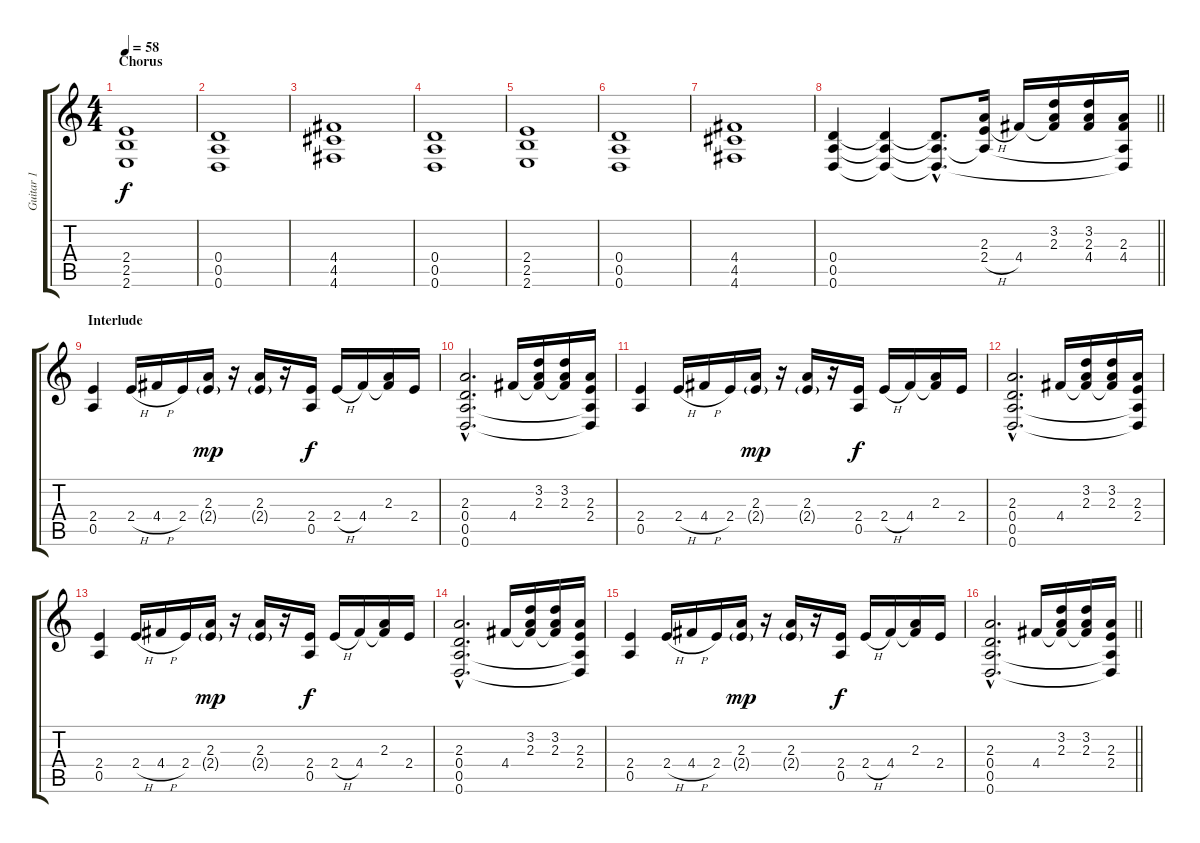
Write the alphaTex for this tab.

\track ("Guitar 1" "Guitar 1") {instrument electricguitarjazz}
\staff {score tabs}
\tuning (E4 B3 G3 D3 A2 D2) {hide}
\ts (4 4)
\section ("" "Chorus")
\tempo 58
\clef g2
\ks c
(2.4 2.5 2.6).1{dy f} |
(0.4 0.5 0.6).1 |
(4.4 4.5 4.6).1 |
(0.4 0.5 0.6).1 |
(2.4 2.5 2.6).1 |
(0.4 0.5 0.6).1 |
(4.4 4.5 4.6).1 |
\barLineRight lightlight
(0.4 0.5 0.6).4 (0.4{t} 0.5{t} 0.6{t}).4 (0.4{hac t} 0.5{hac t} 0.6{hac t}).8{d} (2.3 2.4{h} 0.5{t}).16 4.4.16 (3.2 2.3 4.4{t}).16 (3.2 2.3 4.4).16 (2.3 4.4 0.5{t} 0.6{t}).16 |
\section ("" "Interlude")
(2.4 0.5).4 2.4{h}.16 4.4{h}.16 2.4.16 (2.3 2.4{g}).16{dy mp} r.16 (2.3 2.4{g}).16 r.16 (2.4 0.5).16{dy f} 2.4{h}.16 4.4.16 (2.3 4.4{t}).16 2.4.16 |
(2.3{hac} 0.4{hac} 0.5{hac} 0.6{hac}).2{d} 4.4.16 (3.2 2.3 4.4{t}).16 (3.2 2.3 4.4{t}).16 (2.3 2.4 0.5{t} 0.6{t}).16 |
(2.4 0.5).4 2.4{h}.16 4.4{h}.16 2.4.16 (2.3 2.4{g}).16{dy mp} r.16 (2.3 2.4{g}).16 r.16 (2.4 0.5).16{dy f} 2.4{h}.16 4.4.16 (2.3 4.4{t}).16 2.4.16 |
(2.3{hac} 0.4{hac} 0.5{hac} 0.6{hac}).2{d} 4.4.16 (3.2 2.3 4.4{t}).16 (3.2 2.3 4.4{t}).16 (2.3 2.4 0.5{t} 0.6{t}).16 |
(2.4 0.5).4 2.4{h}.16 4.4{h}.16 2.4.16 (2.3 2.4{g}).16{dy mp} r.16 (2.3 2.4{g}).16 r.16 (2.4 0.5).16{dy f} 2.4{h}.16 4.4.16 (2.3 4.4{t}).16 2.4.16 |
(2.3{hac} 0.4{hac} 0.5{hac} 0.6{hac}).2{d} 4.4.16 (3.2 2.3 4.4{t}).16 (3.2 2.3 4.4{t}).16 (2.3 2.4 0.5{t} 0.6{t}).16 |
(2.4 0.5).4 2.4{h}.16 4.4{h}.16 2.4.16 (2.3 2.4{g}).16{dy mp} r.16 (2.3 2.4{g}).16 r.16 (2.4 0.5).16{dy f} 2.4{h}.16 4.4.16 (2.3 4.4{t}).16 2.4.16 |
\barLineRight lightlight
(2.3{hac} 0.4{hac} 0.5{hac} 0.6{hac}).2{d} 4.4.16 (3.2 2.3 4.4{t}).16 (3.2 2.3 4.4{t}).16 (2.3 2.4 0.5{t} 0.6{t}).16
